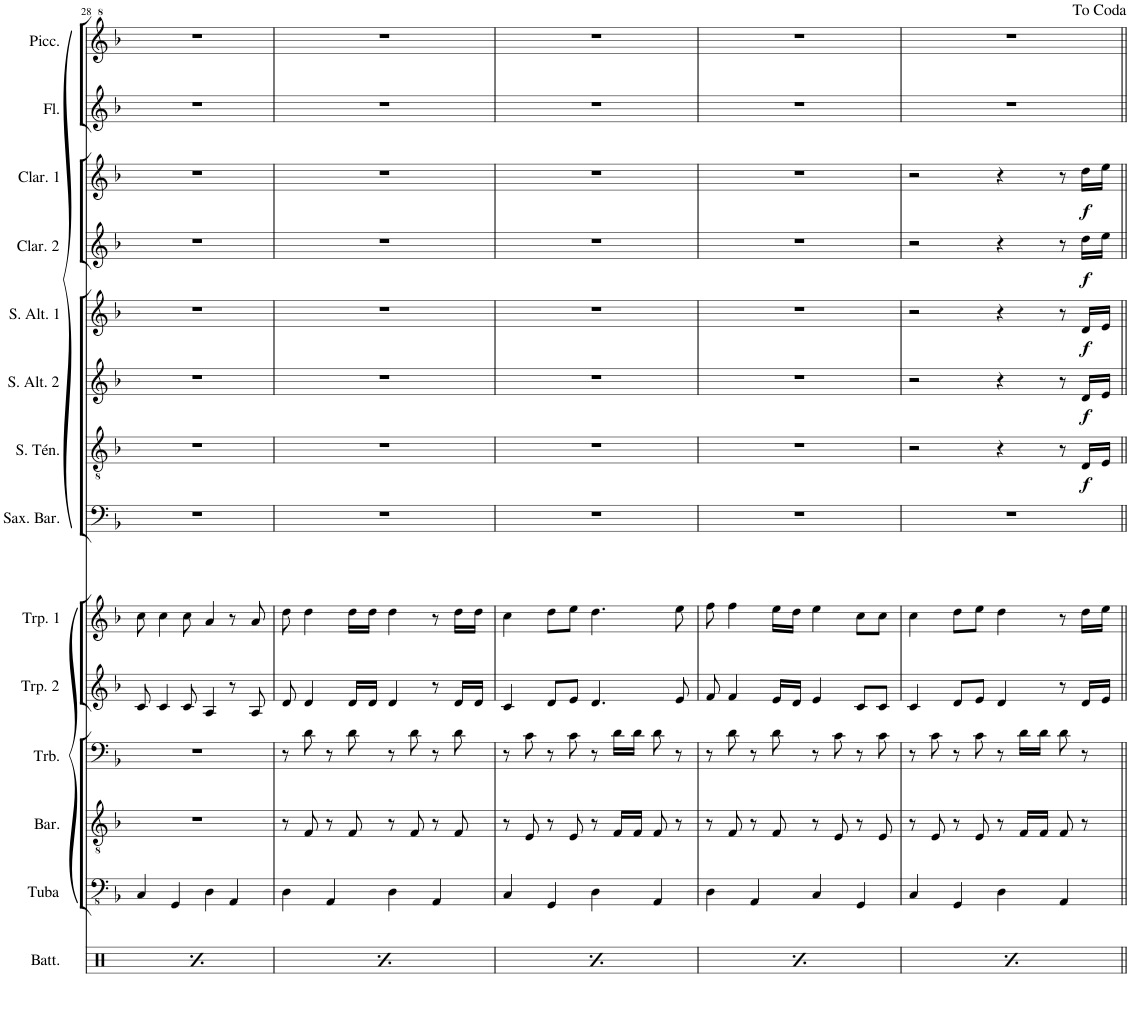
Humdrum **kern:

**kern	**kern	**kern	**kern	**kern	**kern	**kern	**kern	**dynam	**kern	**dynam	**kern	**dynam	**kern	**dynam	**kern	**dynam	**kern	**kern
*part14	*part13	*part12	*part11	*part10	*part9	*part8	*part7	*part7	*part6	*part6	*part5	*part5	*part4	*part4	*part3	*part3	*part2	*part1
*staff14	*staff13	*staff12	*staff11	*staff10	*staff9	*staff8	*staff7	*staff7	*staff6	*staff6	*staff5	*staff5	*staff4	*staff4	*staff3	*staff3	*staff2	*staff1
*I"Batterie	*I"Tuba Sib	*I"Baryton	*I"Trombone	*I"Trompette 2	*I"Trompette 1	*I"Saxophone Baryton	*I"Saxophone Ténor	*	*I"Saxophone Alto 2	*	*I"Saxophone Alto 1	*	*I"Clarinette 2	*	*I"Clarinette 1	*	*I"Flûte	*I"Piccolo
*I'Batt.	*I'Tuba	*I'Bar.	*I'Trb.	*I'Trp. 2	*I'Trp. 1	*I'Sax. Bar.	*I'S. Tén.	*	*I'S. Alt. 2	*	*I'S. Alt. 1	*	*I'Clar. 2	*	*I'Clar. 1	*	*I'Fl.	*I'Picc.
!!LO:PB:g=z
*clefX	*clefFv4	*clefGv2	*clefF4	*clefG2	*clefG2	*clefF4	*clefGv2	*	*clefG2	*	*clefG2	*	*clefG2	*	*clefG2	*	*clefG2	*clefG^2
*	*	*ITrd4c7	*	*ITrd1c2	*ITrd1c2	*ITrd12c21	*ITrd8c14	*	*ITrd5c9	*	*ITrd5c9	*	*ITrd1c2	*	*ITrd1c2	*	*	*ITrd-7c-12
*k[b-e-]	*k[b-]	*k[b-]	*k[b-]	*k[b-]	*k[b-]	*k[b-]	*k[b-]	*	*k[b-]	*	*k[b-]	*	*k[b-]	*	*k[b-]	*	*k[b-]	*k[b-]
*M4/4	*M4/4	*M4/4	*M4/4	*M4/4	*M4/4	*M4/4	*M4/4	*	*M4/4	*	*M4/4	*	*M4/4	*	*M4/4	*	*M4/4	*M4/4
=28	=28	=28	=28	=28	=28	=28	=28	=28	=28	=28	=28	=28	=28	=28	=28	=28	=28	=28
*^	*	*	*	*	*	*	*	*	*	*	*	*	*	*	*	*	*	*
8r	4Rf\	4CC/	1r	1r	8c/	8cc\	1r	1r	.	1r	.	1r	.	1r	.	1r	.	1r	1r
8Rcc/	.	.	.	.	4c/	4cc\	.	.	.	.	.	.	.	.	.	.	.	.	.
8r	4Rf\	4GGG/	.	.	.	.	.	.	.	.	.	.	.	.	.	.	.	.	.
8Rcc/	.	.	.	.	8c/	8cc\	.	.	.	.	.	.	.	.	.	.	.	.	.
8r	4Rf\	4DD\	.	.	4A/	4a/	.	.	.	.	.	.	.	.	.	.	.	.	.
8Rcc/	.	.	.	.	.	.	.	.	.	.	.	.	.	.	.	.	.	.	.
8r	4Rf\	4AAA/	.	.	8r	8r	.	.	.	.	.	.	.	.	.	.	.	.	.
8Rcc/	.	.	.	.	8A/	8a/	.	.	.	.	.	.	.	.	.	.	.	.	.
=29	=29	=29	=29	=29	=29	=29	=29	=29	=29	=29	=29	=29	=29	=29	=29	=29	=29	=29	=29
8r	4Rf\	4DD\	8r	8r	8d/	8dd\	1r	1r	.	1r	.	1r	.	1r	.	1r	.	1r	1r
8Rcc/	.	.	8F^^/	8d^^\	4d/	4dd\	.	.	.	.	.	.	.	.	.	.	.	.	.
8r	4Rf\	4AAA/	8r	8r	.	.	.	.	.	.	.	.	.	.	.	.	.	.	.
8Rcc/	.	.	8F^^/	8d^^\	16d/LL	16dd\LL	.	.	.	.	.	.	.	.	.	.	.	.	.
.	.	.	.	.	16d/JJ	16dd\JJ	.	.	.	.	.	.	.	.	.	.	.	.	.
8r	4Rf\	4DD\	8r	8r	4d/	4dd\	.	.	.	.	.	.	.	.	.	.	.	.	.
8Rcc/	.	.	8F^^/	8d^^\	.	.	.	.	.	.	.	.	.	.	.	.	.	.	.
8r	4Rf\	4AAA/	8r	8r	8r	8r	.	.	.	.	.	.	.	.	.	.	.	.	.
8Rcc/	.	.	8F^^/	8d^^\	16d/LL	16dd\LL	.	.	.	.	.	.	.	.	.	.	.	.	.
.	.	.	.	.	16d/JJ	16dd\JJ	.	.	.	.	.	.	.	.	.	.	.	.	.
=30	=30	=30	=30	=30	=30	=30	=30	=30	=30	=30	=30	=30	=30	=30	=30	=30	=30	=30	=30
8r	4Rf\	4CC/	8r	8r	4c/	4cc\	1r	1r	.	1r	.	1r	.	1r	.	1r	.	1r	1r
8Rcc/	.	.	8E^^/	8c^^\	.	.	.	.	.	.	.	.	.	.	.	.	.	.	.
8r	4Rf\	4GGG/	8r	8r	8d/L	8dd\L	.	.	.	.	.	.	.	.	.	.	.	.	.
8Rcc/	.	.	8E^^/	8c^^\	8e/J	8ee\J	.	.	.	.	.	.	.	.	.	.	.	.	.
8r	4Rf\	4DD\	8r	8r	4.d/	4.dd\	.	.	.	.	.	.	.	.	.	.	.	.	.
8Rcc/	.	.	16F^^/LL	16d^^\LL	.	.	.	.	.	.	.	.	.	.	.	.	.	.	.
.	.	.	16F^^/JJ	16d^^\JJ	.	.	.	.	.	.	.	.	.	.	.	.	.	.	.
8r	4Rf\	4AAA/	8F^^/	8d^^\	.	.	.	.	.	.	.	.	.	.	.	.	.	.	.
8Rcc/	.	.	8r	8r	8e/	8ee\	.	.	.	.	.	.	.	.	.	.	.	.	.
=31	=31	=31	=31	=31	=31	=31	=31	=31	=31	=31	=31	=31	=31	=31	=31	=31	=31	=31	=31
8r	4Rf\	4DD\	8r	8r	8f/	8ff\	1r	1r	.	1r	.	1r	.	1r	.	1r	.	1r	1r
8Rcc/	.	.	8F^^/	8d^^\	4f/	4ff\	.	.	.	.	.	.	.	.	.	.	.	.	.
8r	4Rf\	4AAA/	8r	8r	.	.	.	.	.	.	.	.	.	.	.	.	.	.	.
8Rcc/	.	.	8F^^/	8d^^\	16e/LL	16ee\LL	.	.	.	.	.	.	.	.	.	.	.	.	.
.	.	.	.	.	16d/JJ	16dd\JJ	.	.	.	.	.	.	.	.	.	.	.	.	.
8r	4Rf\	4CC/	8r	8r	4e/	4ee\	.	.	.	.	.	.	.	.	.	.	.	.	.
8Rcc/	.	.	8E^^/	8c^^\	.	.	.	.	.	.	.	.	.	.	.	.	.	.	.
8r	4Rf\	4GGG/	8r	8r	8c/L	8cc\L	.	.	.	.	.	.	.	.	.	.	.	.	.
8Rcc/	.	.	8E^^/	8c^^\	8c/J	8cc\J	.	.	.	.	.	.	.	.	.	.	.	.	.
=32	=32	=32	=32	=32	=32	=32	=32	=32	=32	=32	=32	=32	=32	=32	=32	=32	=32	=32	=32
8r	4Rf\	4CC/	8r	8r	4c/	4cc\	1r	2r	.	2r	.	2r	.	2r	.	2r	.	1r	1r
8Rcc/	.	.	8E^^/	8c^^\	.	.	.	.	.	.	.	.	.	.	.	.	.	.	.
8r	4Rf\	4GGG/	8r	8r	8d/L	8dd\L	.	.	.	.	.	.	.	.	.	.	.	.	.
8Rcc/	.	.	8E^^/	8c^^\	8e/J	8ee\J	.	.	.	.	.	.	.	.	.	.	.	.	.
8r	4Rf\	4DD\	8r	8r	4d/	4dd\	.	4r	.	4r	.	4r	.	4r	.	4r	.	.	.
8Rcc/	.	.	16F^^/LL	16d^^\LL	.	.	.	.	.	.	.	.	.	.	.	.	.	.	.
.	.	.	16F^^/JJ	16d^^\JJ	.	.	.	.	.	.	.	.	.	.	.	.	.	.	.
8r	4Rf\	4AAA/	8F^^/	8d^^\	8r	8r	.	8r	.	8r	.	8r	.	8r	.	8r	.	.	.
!	!	!	!	!	!	!	!	!	!LO:DY:b	!	!LO:DY:b	!	!LO:DY:b	!	!LO:DY:b	!	!LO:DY:b	!	!
8Rcc/	.	.	8r	8r	16d/LL	16dd\LL	.	16D/LL	f	16d/LL	f	16d/LL	f	16dd\LL	f	16dd\LL	f	.	.
.	.	.	.	.	16e/JJ	16ee\JJ	.	16E/JJ	.	16e/JJ	.	16e/JJ	.	16ee\JJ	.	16ee\JJ	.	.	.
*v	*v	*	*	*	*	*	*	*	*	*	*	*	*	*	*	*	*	*	*
=||	=||	=||	=||	=||	=||	=||	=||	=||	=||	=||	=||	=||	=||	=||	=||	=||	=||	=||
*-	*-	*-	*-	*-	*-	*-	*-	*-	*-	*-	*-	*-	*-	*-	*-	*-	*-	*-
